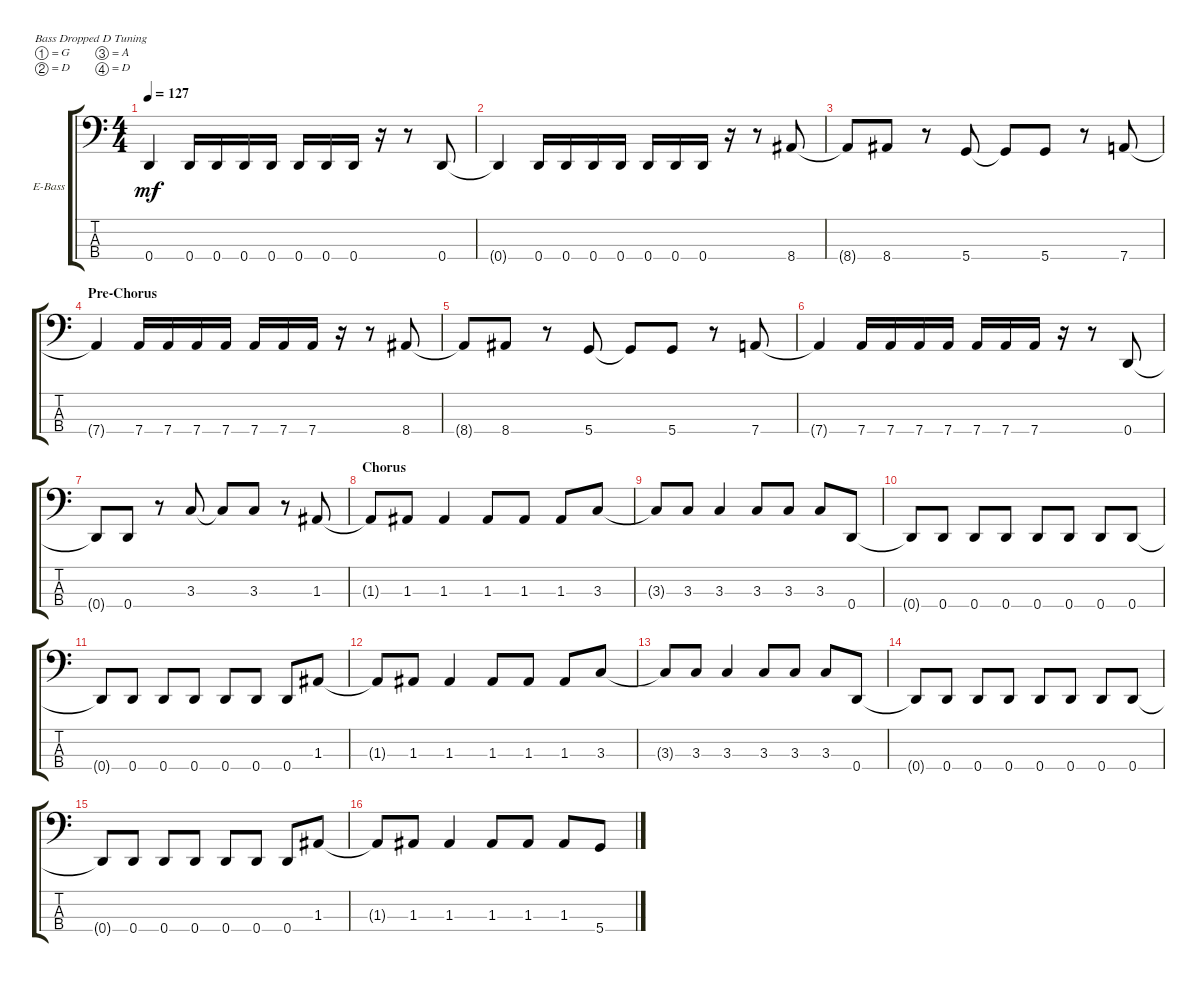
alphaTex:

\defaultSystemsLayout 4
\bracketExtendMode groupsimilarinstruments
\firstSystemTrackNameOrientation horizontal
\otherSystemsTrackNameOrientation horizontal
\track ("Electric Bass" "E-Bass") {instrument electricbassfinger}
\staff {score tabs}
\tuning (G2 D2 A1 D1)
\ts (4 4)
\tempo 127
\clef f4
\scale
0.333333
\ks c
0.4{t}.4{dy mf} 0.4.16 0.4.16 0.4.16 0.4.16 0.4.16 0.4.16 0.4.16 r.16 r.8 0.4.8 |
\scale
0.333333 0.4{t}.4 0.4.16 0.4.16 0.4.16 0.4.16 0.4.16 0.4.16 0.4.16 r.16 r.8 8.4.8 |
\scale
0.333333 8.4{t}.8 8.4.8 r.8 5.4.8 5.4{t}.8 5.4.8 r.8 7.4.8 |
\section ("" "Pre-Chorus")
\scale
0.333333 7.4{t}.4 7.4.16 7.4.16 7.4.16 7.4.16 7.4.16 7.4.16 7.4.16 r.16 r.8 8.4.8 |
\scale
0.333333 8.4{t}.8 8.4.8 r.8 5.4.8 5.4{t}.8 5.4.8 r.8 7.4.8 |
\scale
0.333333 7.4{t}.4 7.4.16 7.4.16 7.4.16 7.4.16 7.4.16 7.4.16 7.4.16 r.16 r.8 0.4.8 |
\scale
0.333333 0.4{t}.8 0.4.8 r.8 3.3.8 3.3{t}.8 3.3.8 r.8 1.3.8 |
\section ("" "Chorus")
\scale
0.333333 1.3{t}.8 1.3.8 1.3.4 1.3.8 1.3.8 1.3.8 3.3.8 |
\scale
0.333333 3.3{t}.8 3.3.8 3.3.4 3.3.8 3.3.8 3.3.8 0.4.8 |
\scale
0.333333 0.4{t}.8 0.4.8 0.4.8 0.4.8 0.4.8 0.4.8 0.4.8 0.4.8 |
\scale
0.333333 0.4{t}.8 0.4.8 0.4.8 0.4.8 0.4.8 0.4.8 0.4.8 1.3.8 |
\scale
0.333333 1.3{t}.8 1.3.8 1.3.4 1.3.8 1.3.8 1.3.8 3.3.8 |
\scale
0.333333 3.3{t}.8 3.3.8 3.3.4 3.3.8 3.3.8 3.3.8 0.4.8 |
\scale
0.333333 0.4{t}.8 0.4.8 0.4.8 0.4.8 0.4.8 0.4.8 0.4.8 0.4.8 |
\scale
0.333333 0.4{t}.8 0.4.8 0.4.8 0.4.8 0.4.8 0.4.8 0.4.8 1.3.8 |
\scale
0.333333 1.3{t}.8 1.3.8 1.3.4 1.3.8 1.3.8 1.3.8 5.4.8
